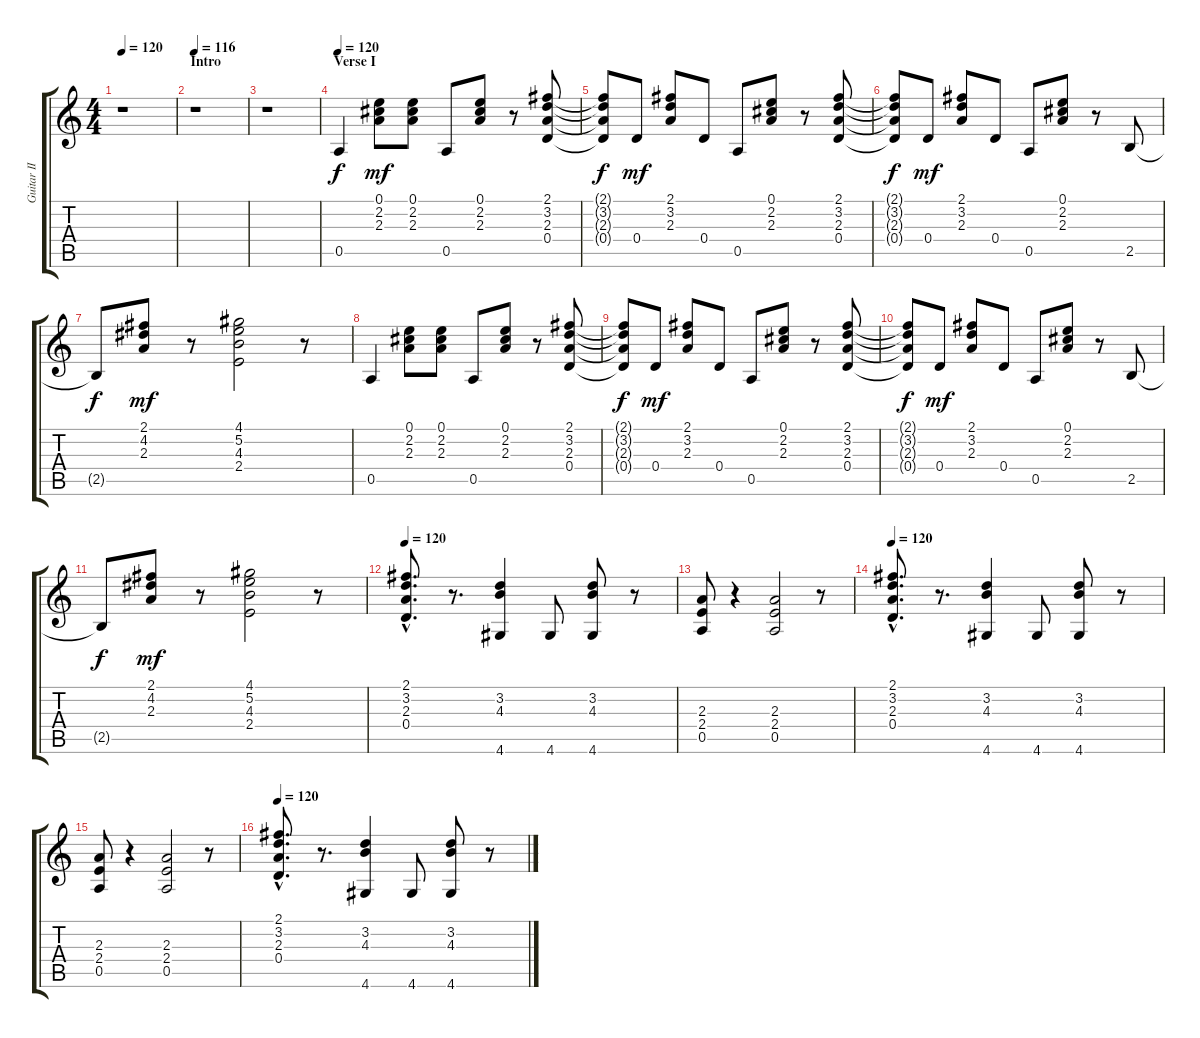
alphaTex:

\track ("Guitar II" "Guitar II") {instrument acousticguitarnylon}
\staff {score tabs}
\tuning (E4 B3 G3 D3 A2 E2) {hide}
\ts (4 4)
\tempo 120
\clef g2
\ks c
r.1{dy f instrument acousticguitarnylon} |
\section ("" "Intro")
\tempo 116
r.1 |
r.1 |
\section ("" "Verse I")
\tempo 120
0.5.4 (0.1 2.2 2.3).8{dy mf} (0.1 2.2 2.3).8 0.5.8 (0.1 2.2 2.3).8 r.8 (2.1 3.2 2.3 0.4).8 |
(2.1{t} 3.2{t} 2.3{t} 0.4{t}).8{dy f} 0.4.8{dy mf} (2.1 3.2 2.3).8 0.4.8 0.5.8 (0.1 2.2 2.3).8 r.8 (2.1 3.2 2.3 0.4).8 |
(2.1{t} 3.2{t} 2.3{t} 0.4{t}).8{dy f} 0.4.8{dy mf} (2.1 3.2 2.3).8 0.4.8 0.5.8 (0.1 2.2 2.3).8 r.8 2.5.8 |
2.5{t}.8{dy f} (2.1 4.2 2.3).8{dy mf} r.8 (4.1 5.2 4.3 2.4).2 r.8 |
0.5.4 (0.1 2.2 2.3).8 (0.1 2.2 2.3).8 0.5.8 (0.1 2.2 2.3).8 r.8 (2.1 3.2 2.3 0.4).8 |
(2.1{t} 3.2{t} 2.3{t} 0.4{t}).8{dy f} 0.4.8{dy mf} (2.1 3.2 2.3).8 0.4.8 0.5.8 (0.1 2.2 2.3).8 r.8 (2.1 3.2 2.3 0.4).8 |
(2.1{t} 3.2{t} 2.3{t} 0.4{t}).8{dy f} 0.4.8{dy mf} (2.1 3.2 2.3).8 0.4.8 0.5.8 (0.1 2.2 2.3).8 r.8 2.5.8 |
2.5{t}.8{dy f} (2.1 4.2 2.3).8{dy mf} r.8 (4.1 5.2 4.3 2.4).2 r.8 |
\tempo 120
(2.1{hac} 3.2{hac} 2.3{hac} 0.4{hac}).8{d} r.8{d} (3.2 4.3 4.6).4 4.6.8 (3.2 4.3 4.6).8 r.8 |
(2.3 2.4 0.5).8 r.4 (2.3 2.4 0.5).2 r.8 |
\tempo 120
(2.1{hac} 3.2{hac} 2.3{hac} 0.4{hac}).8{d} r.8{d} (3.2 4.3 4.6).4 4.6.8 (3.2 4.3 4.6).8 r.8 |
(2.3 2.4 0.5).8 r.4 (2.3 2.4 0.5).2 r.8 |
\tempo 120
(2.1{hac} 3.2{hac} 2.3{hac} 0.4{hac}).8{d} r.8{d} (3.2 4.3 4.6).4 4.6.8 (3.2 4.3 4.6).8 r.8
